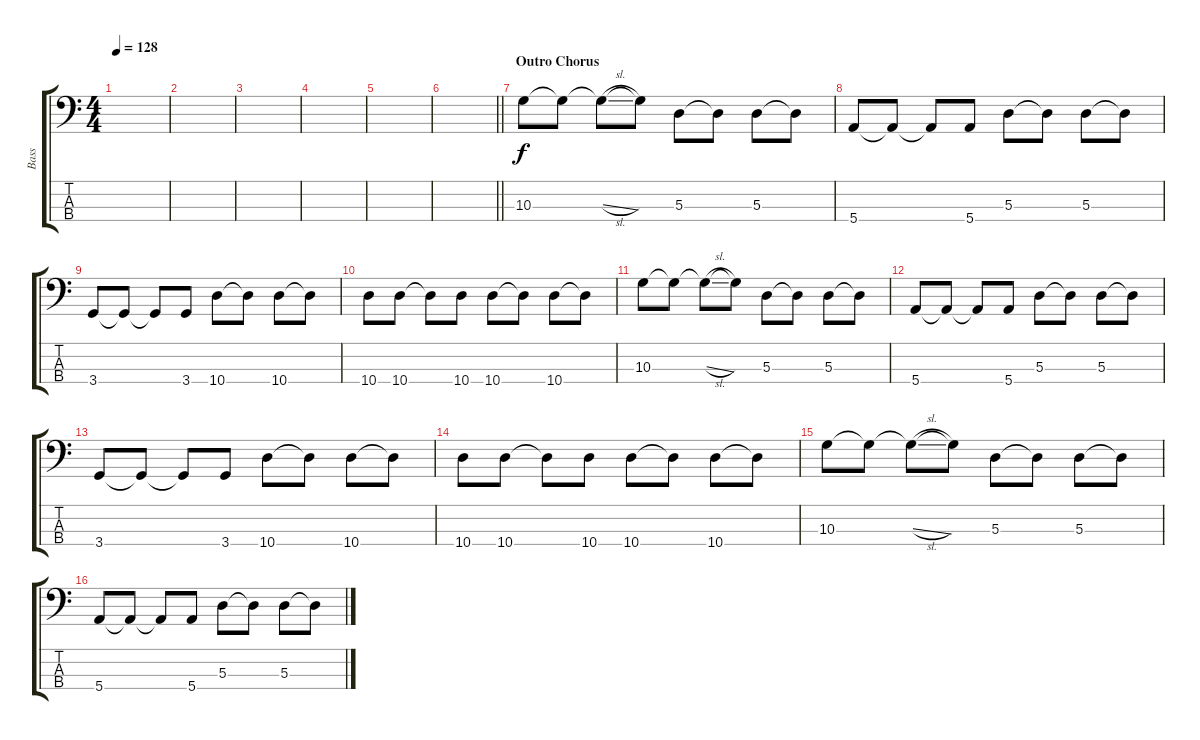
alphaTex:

\track ("Bass" "Bass") {instrument electricbassfinger}
\staff {score tabs}
\tuning (G2 D2 A1 E1) {hide}
\ts (4 4)
\tempo 128
\clef f4
\ks c
|
|
|
|
|
\barLineRight lightlight
|
\section ("" "Outro Chorus")
10.3.8 10.3{t}.8 10.3{sl t}.8 10.3{t}.8 5.3.8 5.3{t}.8 5.3.8 5.3{t}.8 |
5.4.8 5.4{t}.8 5.4{t}.8 5.4.8 5.3.8 5.3{t}.8 5.3.8 5.3{t}.8 |
3.4.8 3.4{t}.8 3.4{t}.8 3.4.8 10.4.8 10.4{t}.8 10.4.8 10.4{t}.8 |
10.4.8 10.4.8 10.4{t}.8 10.4.8 10.4.8 10.4{t}.8 10.4.8 10.4{t}.8 |
10.3.8 10.3{t}.8 10.3{sl t}.8 10.3{t}.8 5.3.8 5.3{t}.8 5.3.8 5.3{t}.8 |
5.4.8 5.4{t}.8 5.4{t}.8 5.4.8 5.3.8 5.3{t}.8 5.3.8 5.3{t}.8 |
3.4.8 3.4{t}.8 3.4{t}.8 3.4.8 10.4.8 10.4{t}.8 10.4.8 10.4{t}.8 |
10.4.8 10.4.8 10.4{t}.8 10.4.8 10.4.8 10.4{t}.8 10.4.8 10.4{t}.8 |
10.3.8 10.3{t}.8 10.3{sl t}.8 10.3{t}.8 5.3.8 5.3{t}.8 5.3.8 5.3{t}.8 |
5.4.8 5.4{t}.8 5.4{t}.8 5.4.8 5.3.8 5.3{t}.8 5.3.8 5.3{t}.8
